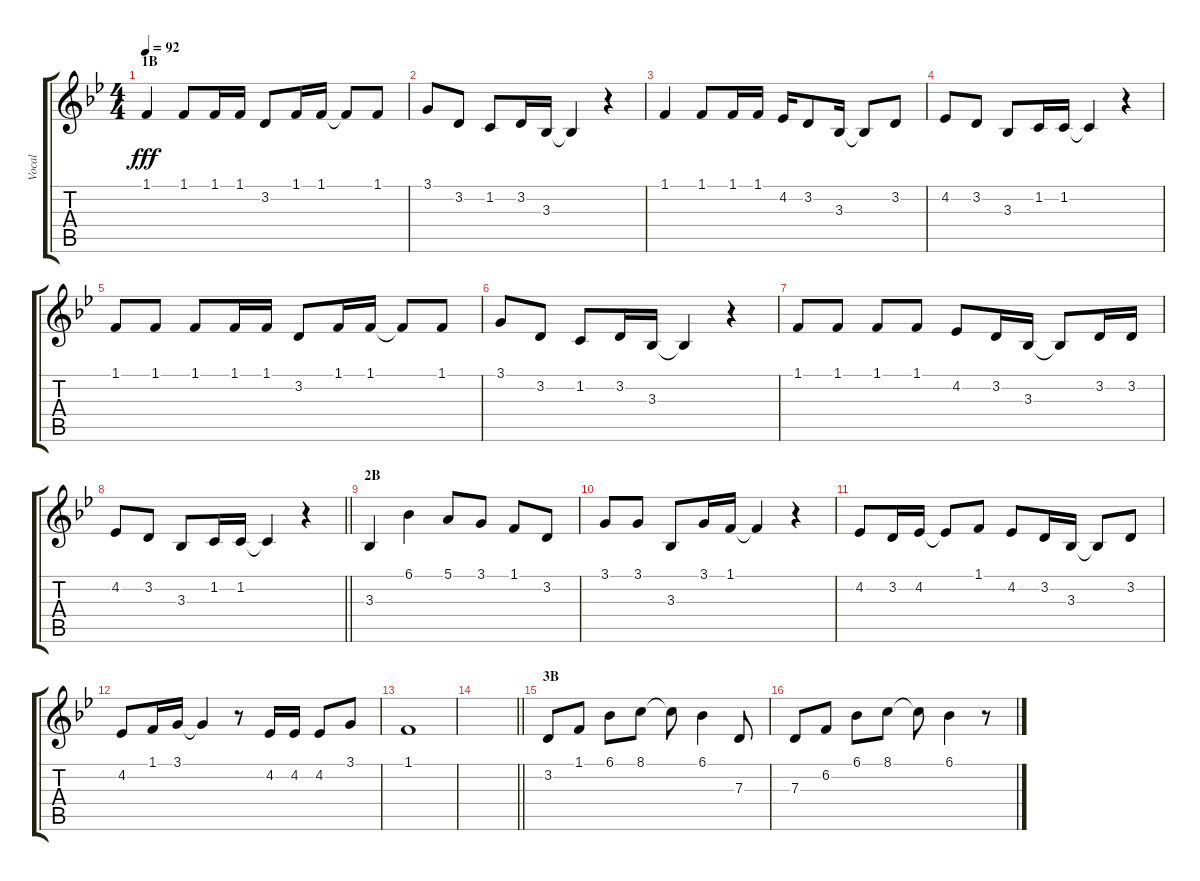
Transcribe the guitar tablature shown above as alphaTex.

\track ("Vocal" "Vocal") {instrument voiceoohs}
\staff {score tabs}
\tuning (E4 B3 G3 D3 A2 E2) {hide}
\ts (4 4)
\section ("" "1B")
\tempo 92
\clef g2
\ks bb
1.1.4{dy fff} 1.1.8 1.1.16 1.1.16 3.2.8 1.1.16 1.1.16 1.1{t}.8 1.1.8 |
3.1.8 3.2.8 1.2.8 3.2.16 3.3.16 3.3{t}.4 r.4 |
1.1.4 1.1.8 1.1.16 1.1.16 4.2.16 3.2.8 3.3.16 3.3{t}.8 3.2.8 |
4.2.8 3.2.8 3.3.8 1.2.16 1.2.16 1.2{t}.4 r.4 |
1.1.8 1.1.8 1.1.8 1.1.16 1.1.16 3.2.8 1.1.16 1.1.16 1.1{t}.8 1.1.8 |
3.1.8 3.2.8 1.2.8 3.2.16 3.3.16 3.3{t}.4 r.4 |
1.1.8 1.1.8 1.1.8 1.1.8 4.2.8 3.2.16 3.3.16 3.3{t}.8 3.2.16 3.2.16 |
\barLineRight lightlight
4.2.8 3.2.8 3.3.8 1.2.16 1.2.16 1.2{t}.4 r.4 |
\section ("" "2B")
3.3.4 6.1.4 5.1.8 3.1.8 1.1.8 3.2.8 |
3.1.8 3.1.8 3.3.8 3.1.16 1.1.16 1.1{t}.4 r.4 |
4.2.8 3.2.16 4.2.16 4.2{t}.8 1.1.8 4.2.8 3.2.16 3.3.16 3.3{t}.8 3.2.8 |
4.2.8 1.1.16 3.1.16 3.1{t}.4 r.8 4.2.16 4.2.16 4.2.8 3.1.8 |
1.1.1 |
\barLineRight lightlight
|
\section ("" "3B")
3.2.8 1.1.8 6.1.8 8.1.8 8.1{t}.8 6.1.4 7.3.8 |
7.3.8 6.2.8 6.1.8 8.1.8 8.1{t}.8 6.1.4 r.8
